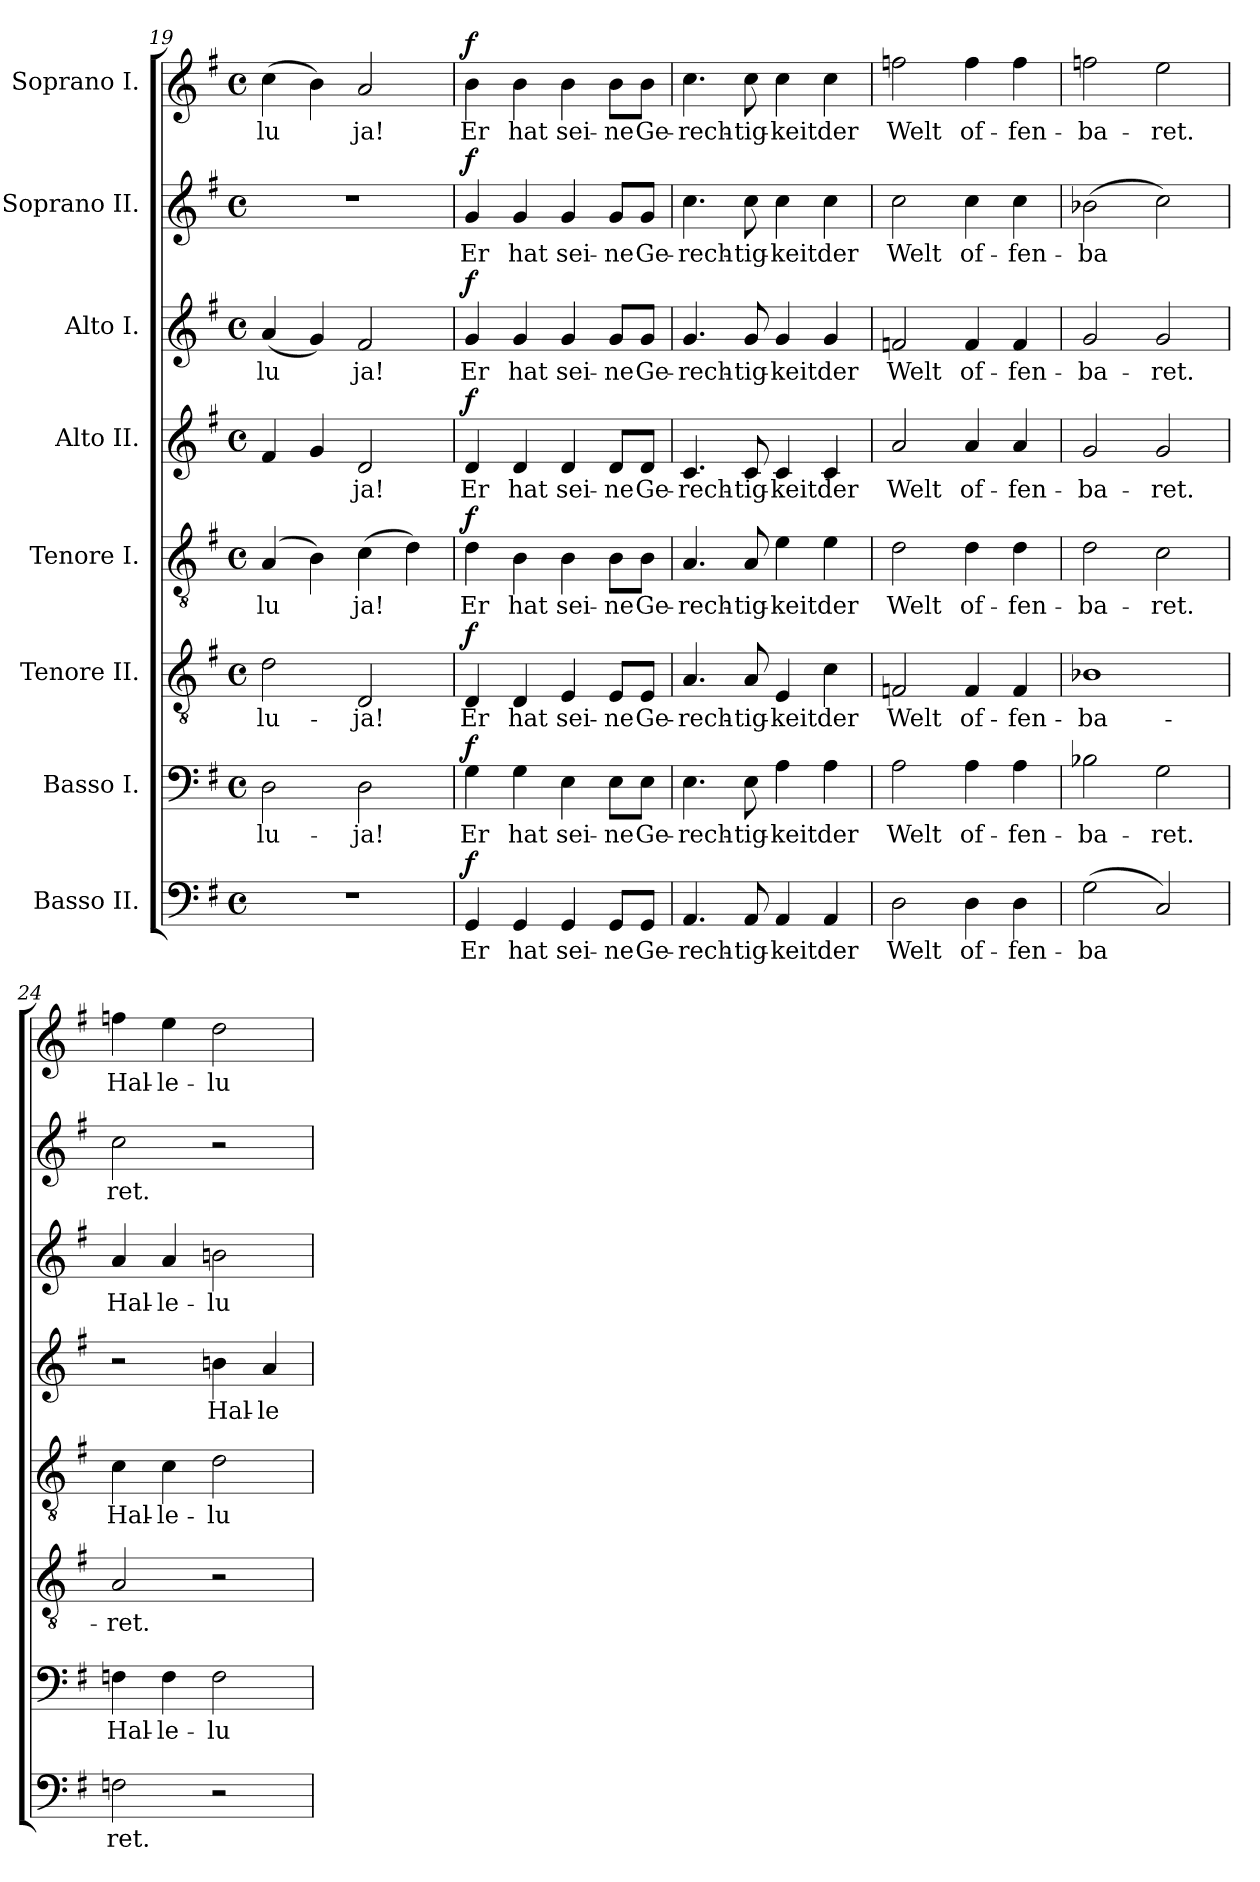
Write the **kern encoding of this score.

**kern	**text	**dynam	**kern	**text	**dynam	**kern	**text	**dynam	**kern	**text	**dynam	**kern	**text	**dynam	**kern	**text	**dynam	**kern	**text	**dynam	**kern	**text	**dynam
*part8	*part8	*part8	*part7	*part7	*part7	*part6	*part6	*part6	*part5	*part5	*part5	*part4	*part4	*part4	*part3	*part3	*part3	*part2	*part2	*part2	*part1	*part1	*part1
*staff8	*staff8	*staff8	*staff7	*staff7	*staff7	*staff6	*staff6	*staff6	*staff5	*staff5	*staff5	*staff4	*staff4	*staff4	*staff3	*staff3	*staff3	*staff2	*staff2	*staff2	*staff1	*staff1	*staff1
*I"Basso II.	*	*	*I"Basso I.	*	*	*I"Tenore II.	*	*	*I"Tenore I.	*	*	*I"Alto II.	*	*	*I"Alto I.	*	*	*I"Soprano II.	*	*	*I"Soprano I.	*	*
*clefF4	*	*	*clefF4	*	*	*clefGv2	*	*	*clefGv2	*	*	*clefG2	*	*	*clefG2	*	*	*clefG2	*	*	*clefG2	*	*
*k[f#]	*	*	*k[f#]	*	*	*k[f#]	*	*	*k[f#]	*	*	*k[f#]	*	*	*k[f#]	*	*	*k[f#]	*	*	*k[f#]	*	*
*G:	*	*	*G:	*	*	*G:	*	*	*G:	*	*	*G:	*	*	*G:	*	*	*G:	*	*	*G:	*	*
*M4/4	*	*	*M4/4	*	*	*M4/4	*	*	*M4/4	*	*	*M4/4	*	*	*M4/4	*	*	*M4/4	*	*	*M4/4	*	*
*met(c)	*	*	*met(c)	*	*	*met(c)	*	*	*met(c)	*	*	*met(c)	*	*	*met(c)	*	*	*met(c)	*	*	*met(c)	*	*
=19	=19	=19	=19	=19	=19	=19	=19	=19	=19	=19	=19	=19	=19	=19	=19	=19	=19	=19	=19	=19	=19	=19	=19
!	!	!	!	!LO:LY:b:cj	!	!	!LO:LY:b:cj	!	!	!LO:LY:b:cj	!	!	!LO:LY:b:cj	!	!	!LO:LY:b:cj	!	!	!	!	!	!LO:LY:b:cj	!
1r	.	.	2D\	-lu-	.	2d\	-lu-	.	(>4A/	-lu-	.	4f#/	--	.	(<4a/	-lu-	.	1r	.	.	(>4cc\	-lu-	.
!	!	!	!	!	!	!	!	!	!	!LO:LY:b:cj	!	!	!LO:LY:b:cj	!	!	!LO:LY:b:cj	!	!	!	!	!	!LO:LY:b:cj	!
.	.	.	.	.	.	.	.	.	4B\)	--	.	4g/	--	.	4g/)	--	.	.	.	.	4b\)	--	.
!	!	!	!	!LO:LY:b:cj	!	!	!LO:LY:b:cj	!	!	!LO:LY:b:cj	!	!	!LO:LY:b:cj	!	!	!LO:LY:b:cj	!	!	!	!	!	!LO:LY:b:cj	!
.	.	.	2D\	-ja!	.	2D/	-ja!	.	(>4c\	-ja!	.	2d/	-ja!	.	2f#/	-ja!	.	.	.	.	2a/	-ja!	.
!	!	!	!	!	!	!	!	!	!	!LO:LY:b:cj	!	!	!	!	!	!	!	!	!	!	!	!	!
.	.	.	.	.	.	.	.	.	4d\)	.	.	.	.	.	.	.	.	.	.	.	.	.	.
=20!	=20!	=20!	=20!	=20!	=20!	=20!	=20!	=20!	=20!	=20!	=20!	=20!	=20!	=20!	=20!	=20!	=20!	=20!	=20!	=20!	=20!	=20!	=20!
!	!LO:LY:b:cj	!LO:DY:a	!	!LO:LY:b:cj	!LO:DY:a	!	!LO:LY:b:cj	!LO:DY:a	!	!LO:LY:b:cj	!LO:DY:a	!	!LO:LY:b:cj	!LO:DY:a	!	!LO:LY:b:cj	!LO:DY:a	!	!LO:LY:b:cj	!LO:DY:a	!	!LO:LY:b:cj	!LO:DY:a
4GG/	Er	f	4G\	Er	f	4D/	Er	f	4d\	Er	f	4d/	Er	f	4g/	Er	f	4g/	Er	f	4b\	Er	f
!	!LO:LY:b:cj	!	!	!LO:LY:b:cj	!	!	!LO:LY:b:cj	!	!	!LO:LY:b:cj	!	!	!LO:LY:b:cj	!	!	!LO:LY:b:cj	!	!	!LO:LY:b:cj	!	!	!LO:LY:b:cj	!
4GG/	hat	.	4G\	hat	.	4D/	hat	.	4B\	hat	.	4d/	hat	.	4g/	hat	.	4g/	hat	.	4b\	hat	.
!	!LO:LY:b:cj	!	!	!LO:LY:b:cj	!	!	!LO:LY:b:cj	!	!	!LO:LY:b:cj	!	!	!LO:LY:b:cj	!	!	!LO:LY:b:cj	!	!	!LO:LY:b:cj	!	!	!LO:LY:b:cj	!
4GG/	sei-	.	4E\	sei-	.	4E/	sei-	.	4B\	sei-	.	4d/	sei-	.	4g/	sei-	.	4g/	sei-	.	4b\	sei-	.
!	!LO:LY:b:cj	!	!	!LO:LY:b:cj	!	!	!LO:LY:b:cj	!	!	!LO:LY:b:cj	!	!	!LO:LY:b:cj	!	!	!LO:LY:b:cj	!	!	!LO:LY:b:cj	!	!	!LO:LY:b:cj	!
8GG/L	-ne	.	8E\L	-ne	.	8E/L	-ne	.	8B\L	-ne	.	8d/L	-ne	.	8g/L	-ne	.	8g/L	-ne	.	8b\L	-ne	.
!	!LO:LY:b:cj	!	!	!LO:LY:b:cj	!	!	!LO:LY:b:cj	!	!	!LO:LY:b:cj	!	!	!LO:LY:b:cj	!	!	!LO:LY:b:cj	!	!	!LO:LY:b:cj	!	!	!LO:LY:b:cj	!
8GG/J	Ge-	.	8E\J	Ge-	.	8E/J	Ge-	.	8B\J	Ge-	.	8d/J	Ge-	.	8g/J	Ge-	.	8g/J	Ge-	.	8b\J	Ge-	.
=21!	=21!	=21!	=21!	=21!	=21!	=21!	=21!	=21!	=21!	=21!	=21!	=21!	=21!	=21!	=21!	=21!	=21!	=21!	=21!	=21!	=21!	=21!	=21!
!	!LO:LY:b:cj	!	!	!LO:LY:b:cj	!	!	!LO:LY:b:cj	!	!	!LO:LY:b:cj	!	!	!LO:LY:b:cj	!	!	!LO:LY:b:cj	!	!	!LO:LY:b:cj	!	!	!LO:LY:b:cj	!
4.AA/	-rech-	.	4.E\	-rech-	.	4.A/	-rech-	.	4.A/	-rech-	.	4.c/	-rech-	.	4.g/	-rech-	.	4.cc\	-rech-	.	4.cc\	-rech-	.
!	!LO:LY:b:cj	!	!	!LO:LY:b:cj	!	!	!LO:LY:b:cj	!	!	!LO:LY:b:cj	!	!	!LO:LY:b:cj	!	!	!LO:LY:b:cj	!	!	!LO:LY:b:cj	!	!	!LO:LY:b:cj	!
8AA/	-tig-	.	8E\	-tig-	.	8A/	-tig-	.	8A/	-tig-	.	8c/	-tig-	.	8g/	-tig-	.	8cc\	-tig-	.	8cc\	-tig-	.
!	!LO:LY:b:cj	!	!	!LO:LY:b:cj	!	!	!LO:LY:b:cj	!	!	!LO:LY:b:cj	!	!	!LO:LY:b:cj	!	!	!LO:LY:b:cj	!	!	!LO:LY:b:cj	!	!	!LO:LY:b:cj	!
4AA/	-keitder	.	4A\	-keitder	.	4E/	-keitder	.	4e\	-keitder	.	4c/	-keitder	.	4g/	-keitder	.	4cc\	-keitder	.	4cc\	-keitder	.
!	!LO:LY:b:cj	!	!	!LO:LY:b:cj	!	!	!LO:LY:b:cj	!	!	!LO:LY:b:cj	!	!	!LO:LY:b:cj	!	!	!LO:LY:b:cj	!	!	!LO:LY:b:cj	!	!	!LO:LY:b:cj	!
4AA/	.	.	4A\	.	.	4c\	.	.	4e\	.	.	4c/	.	.	4g/	.	.	4cc\	.	.	4cc\	.	.
=22!	=22!	=22!	=22!	=22!	=22!	=22!	=22!	=22!	=22!	=22!	=22!	=22!	=22!	=22!	=22!	=22!	=22!	=22!	=22!	=22!	=22!	=22!	=22!
!	!LO:LY:b:cj	!	!	!LO:LY:b:cj	!	!	!LO:LY:b:cj	!	!	!LO:LY:b:cj	!	!	!LO:LY:b:cj	!	!	!LO:LY:b:cj	!	!	!LO:LY:b:cj	!	!	!LO:LY:b:cj	!
2D\	Welt	.	2A\	Welt	.	2Fn/	Welt	.	2d\	Welt	.	2a/	Welt	.	2fn/	Welt	.	2cc\	Welt	.	2ffn\	Welt	.
!	!LO:LY:b:cj	!	!	!LO:LY:b:cj	!	!	!LO:LY:b:cj	!	!	!LO:LY:b:cj	!	!	!LO:LY:b:cj	!	!	!LO:LY:b:cj	!	!	!LO:LY:b:cj	!	!	!LO:LY:b:cj	!
4D\	of-	.	4A\	of-	.	4F/	of-	.	4d\	of-	.	4a/	of-	.	4f/	of-	.	4cc\	of-	.	4ff\	of-	.
!	!LO:LY:b:cj	!	!	!LO:LY:b:cj	!	!	!LO:LY:b:cj	!	!	!LO:LY:b:cj	!	!	!LO:LY:b:cj	!	!	!LO:LY:b:cj	!	!	!LO:LY:b:cj	!	!	!LO:LY:b:cj	!
4D\	-fen-	.	4A\	-fen-	.	4F/	-fen-	.	4d\	-fen-	.	4a/	-fen-	.	4f/	-fen-	.	4cc\	-fen-	.	4ff\	-fen-	.
=23!	=23!	=23!	=23!	=23!	=23!	=23!	=23!	=23!	=23!	=23!	=23!	=23!	=23!	=23!	=23!	=23!	=23!	=23!	=23!	=23!	=23!	=23!	=23!
!	!LO:LY:b:cj	!	!	!LO:LY:b:cj	!	!	!LO:LY:b:cj	!	!	!LO:LY:b:cj	!	!	!LO:LY:b:cj	!	!	!LO:LY:b:cj	!	!	!LO:LY:b:cj	!	!	!LO:LY:b:cj	!
(>2G\	-ba-	.	2B-X\	-ba-	.	1B-X	-ba-	.	2d\	-ba-	.	2g/	-ba-	.	2g/	-ba-	.	(>2b-X\	-ba-	.	2ffn\	-ba-	.
!	!LO:LY:b:cj	!	!	!LO:LY:b:cj	!	!	!	!	!	!LO:LY:b:cj	!	!	!LO:LY:b:cj	!	!	!LO:LY:b:cj	!	!	!LO:LY:b:cj	!	!	!LO:LY:b:cj	!
2C/)	--	.	2G\	-ret.	.	.	.	.	2c\	-ret.	.	2g/	-ret.	.	2g/	-ret.	.	2cc\)	--	.	2ee\	-ret.	.
=24!	=24!	=24!	=24!	=24!	=24!	=24!	=24!	=24!	=24!	=24!	=24!	=24!	=24!	=24!	=24!	=24!	=24!	=24!	=24!	=24!	=24!	=24!	=24!
!	!LO:LY:b:cj	!	!	!LO:LY:b:cj	!	!	!LO:LY:b:cj	!	!	!LO:LY:b:cj	!	!	!	!	!	!LO:LY:b:cj	!	!	!LO:LY:b:cj	!	!	!LO:LY:b:cj	!
2Fn\	-ret.	.	4Fn\	Hal-	.	2A/	-ret.	.	4c\	Hal-	.	2r	.	.	4a/	Hal-	.	2cc\	-ret.	.	4ffn\	Hal-	.
!	!	!	!	!LO:LY:b:cj	!	!	!	!	!	!LO:LY:b:cj	!	!	!	!	!	!LO:LY:b:cj	!	!	!	!	!	!LO:LY:b:cj	!
.	.	.	4F\	-le-	.	.	.	.	4c\	-le-	.	.	.	.	4a/	-le-	.	.	.	.	4ee\	-le-	.
!	!	!	!	!LO:LY:b:cj	!	!	!	!	!	!LO:LY:b:cj	!	!	!LO:LY:b:cj	!	!	!LO:LY:b:cj	!	!	!	!	!	!LO:LY:b:cj	!
2r	.	.	2F\	-lu-	.	2r	.	.	2d\	-lu-	.	4bn\	Hal-	.	2bn\	-lu-	.	2r	.	.	2dd\	-lu-	.
!	!	!	!	!	!	!	!	!	!	!	!	!	!LO:LY:b:cj	!	!	!	!	!	!	!	!	!	!
.	.	.	.	.	.	.	.	.	.	.	.	4a/	-le-	.	.	.	.	.	.	.	.	.	.
=!	=!	=!	=!	=!	=!	=!	=!	=!	=!	=!	=!	=!	=!	=!	=!	=!	=!	=!	=!	=!	=!	=!	=!
*-	*-	*-	*-	*-	*-	*-	*-	*-	*-	*-	*-	*-	*-	*-	*-	*-	*-	*-	*-	*-	*-	*-	*-
